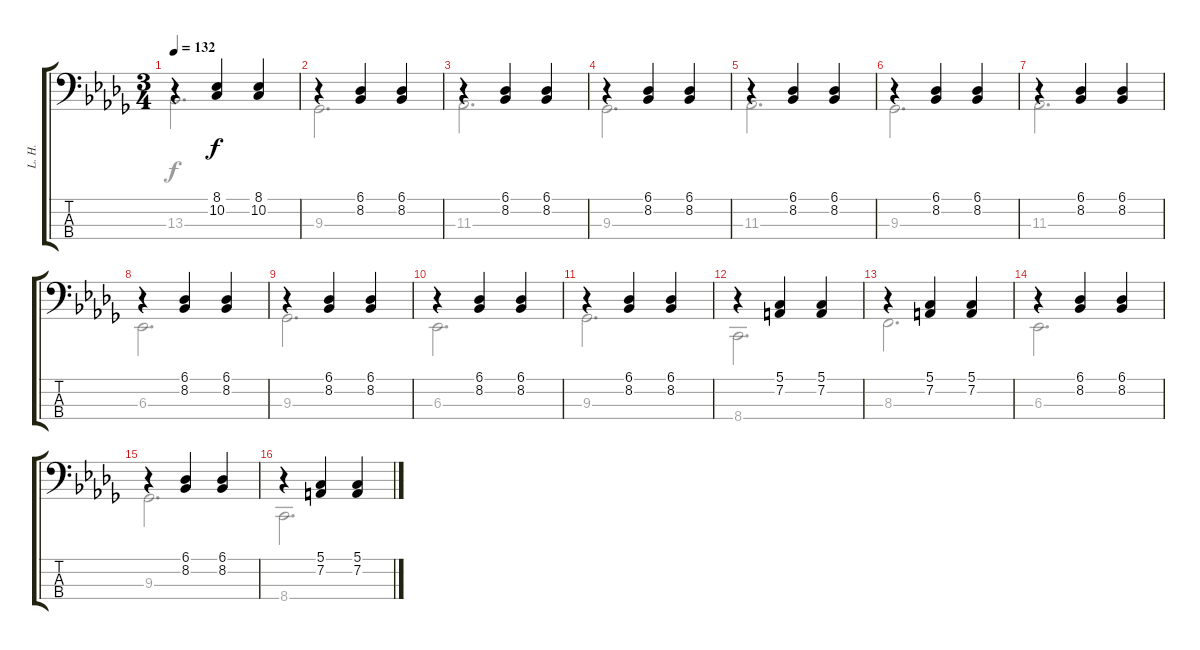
\track ("L. H." "L. H.") {instrument brightacousticpiano}
\staff {score tabs}
\tuning (G2 D2 A1 E1) {hide}
\voice
\ts (3 4)
\tempo 132
\clef f4
\ks db
r.4{dy f} (8.1 10.2).4 (8.1 10.2).4 |
r.4 (6.1 8.2).4 (6.1 8.2).4 |
r.4 (6.1 8.2).4 (6.1 8.2).4 |
r.4 (6.1 8.2).4 (6.1 8.2).4 |
r.4 (6.1 8.2).4 (6.1 8.2).4 |
r.4 (6.1 8.2).4 (6.1 8.2).4 |
r.4 (6.1 8.2).4 (6.1 8.2).4 |
r.4 (6.1 8.2).4 (6.1 8.2).4 |
r.4 (6.1 8.2).4 (6.1 8.2).4 |
r.4 (6.1 8.2).4 (6.1 8.2).4 |
r.4 (6.1 8.2).4 (6.1 8.2).4 |
r.4 (5.1 7.2).4 (5.1 7.2).4 |
r.4 (5.1 7.2).4 (5.1 7.2).4 |
r.4 (6.1 8.2).4 (6.1 8.2).4 |
r.4 (6.1 8.2).4 (6.1 8.2).4 |
r.4 (5.1 7.2).4 (5.1 7.2).4
\voice
\clef f4
\ottava regular
\simile none
\ks db
13.3.2{d dy f} |
9.3.2{d} |
11.3.2{d} |
9.3.2{d} |
11.3.2{d} |
9.3.2{d} |
11.3.2{d} |
6.3.2{d} |
9.3.2{d} |
6.3.2{d} |
9.3.2{d} |
8.4.2{d} |
8.3.2{d} |
6.3.2{d} |
9.3.2{d} |
8.4.2{d}
